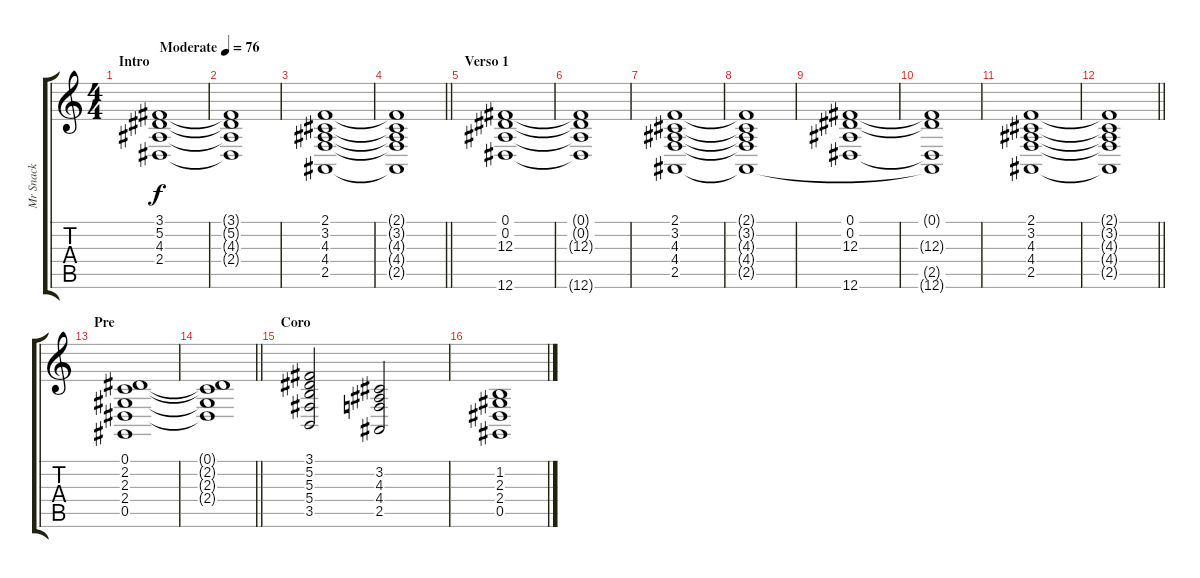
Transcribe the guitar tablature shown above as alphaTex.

\track ("Mr Snack" "Mr Snack") {instrument synthstrings2}
\staff {score tabs}
\tuning (Eb4 Bb3 Gb3 Db3 Ab2 Eb2) {hide}
\ts (4 4)
\section ("" "Intro")
\tempo (76 "Moderate")
\clef g2
\ks c
(3.1 5.2 4.3 2.4).1{dy f instrument synthstrings2} |
(3.1{t} 5.2{t} 4.3{t} 2.4{t}).1 |
(2.1 3.2 4.3 4.4 2.5).1 |
\barLineRight lightlight
(2.1{t} 3.2{t} 4.3{t} 4.4{t} 2.5{t}).1 |
\section ("" "Verso 1")
(0.1 0.2 12.3 12.6).1 |
(0.1{t} 0.2{t} 12.3{t} 12.6{t}).1 |
(2.1 3.2 4.3 4.4 2.5).1 |
(2.1{t} 3.2{t} 4.3{t} 4.4{t} 2.5{t}).1 |
(0.1 0.2 12.3 12.6).1 |
(0.1{t} 12.3{t} 2.5{t} 12.6{t}).1 |
(2.1 3.2 4.3 4.4 2.5).1 |
\barLineRight lightlight
(2.1{t} 3.2{t} 4.3{t} 4.4{t} 2.5{t}).1 |
\section ("" "Pre")
(0.1 2.2 2.3 2.4 0.5).1 |
\barLineRight lightlight
(0.1{t} 2.2{t} 2.3{t} 2.4{t}).1 |
\section ("" "Coro")
(3.1 5.2 5.3 5.4 3.5).2 (3.2 4.3 4.4 2.5).2 |
(1.2 2.3 2.4 0.5).1
